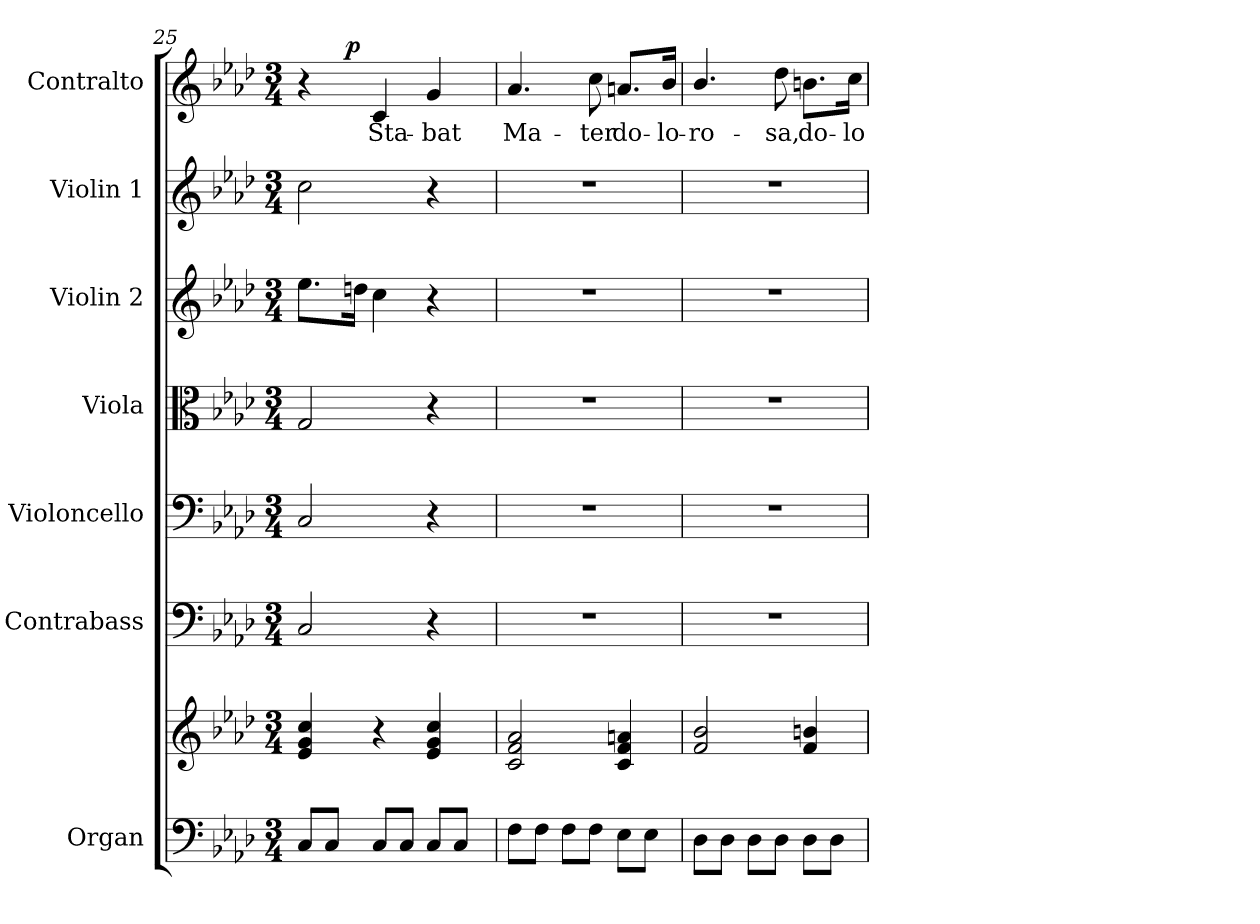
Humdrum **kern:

**kern	**kern	**kern	**kern	**kern	**kern	**kern	**kern	**text	**dynam
*part7	*part7	*part6	*part5	*part4	*part3	*part2	*part1	*part1	*part1
*staff8	*staff7	*staff6	*staff5	*staff4	*staff3	*staff2	*staff1	*staff1	*staff1
*I"Organ	*	*I"Contrabass	*I"Violoncello	*I"Viola	*I"Violin 2	*I"Violin 1	*I"Contralto	*	*
*I'Org.	*	*I'Cb.	*I'Vc.	*I'Vla.	*I'Vln. 2	*I'Vln. 1	*I'C.	*	*
*clefF4	*clefG2	*clefF4	*clefF4	*clefC3	*clefG2	*clefG2	*clefG2	*	*
*	*	*ITrd7c12	*	*	*	*	*	*	*
*k[b-e-a-d-]	*k[b-e-a-d-]	*k[b-e-a-d-]	*k[b-e-a-d-]	*k[b-e-a-d-]	*k[b-e-a-d-]	*k[b-e-a-d-]	*k[b-e-a-d-]	*	*
*f:	*f:	*f:	*f:	*f:	*f:	*f:	*f:	*	*
*M3/4	*M3/4	*M3/4	*M3/4	*M3/4	*M3/4	*M3/4	*M3/4	*	*
=25	=25	=25	=25	=25	=25	=25	=25	=25	=25
*	*	*	*	*	*	*	*^	*	*
8Ci/L	4e-i/ 4gi 4cci	2CCi/	2Ci/	2Gi/	8.ee-i\L	2cci\	4r	8ryy	.	.
8Ci/J	.	.	.	.	.	.	.	32ryy	.	.
.	.	.	.	.	.	.	.	128ryy	.	.
.	.	.	.	.	.	.	.	256ryy	.	.
.	.	.	.	.	.	.	.	1024ryy	.	.
.	.	.	.	.	.	.	.	2ryy	.	p
.	.	.	.	.	16ddni\Jk	.	.	.	.	.
!	!	!	!	!	!	!	!	!	!LO:LY:b:color=#000000	!
8Ci/L	4r	.	.	.	4cci\	.	4ci/	.	Sta-	.
8Ci/J	.	.	.	.	.	.	.	.	.	.
!	!	!	!	!	!	!	!	!	!LO:LY:b:color=#000000	!
8Ci/L	4e-i/ 4gi 4cci	4r	4r	4r	4r	4r	4gi/	.	-bat	.
8Ci/J	.	.	.	.	.	.	.	.	.	.
.	.	.	.	.	.	.	.	16ryy	.	.
.	.	.	.	.	.	.	.	64ryy	.	.
.	.	.	.	.	.	.	.	512.ryy	.	.
=26	=26	=26	=26	=26	=26	=26	=26	=26	=26	=26
!	!	!LO:N:vis=1	!LO:N:vis=1	!LO:N:vis=1	!LO:N:vis=1	!LO:N:vis=1	!	!	!	!
*	*	*	*	*	*	*	*v	*v	*	*
*	*	*	*	*	*	*	*^	*	*
!	!	!	!	!	!	!	!	!	!LO:LY:b:color=#000000	!
*	*	*	*	*	*	*	*v	*v	*	*
8Fi\L	2ci/ 2fi 2a-i	2.r	2.r	2.r	2.r	2.r	4.a-i/	Ma-	.
8Fi\J	.	.	.	.	.	.	.	.	.
8Fi\L	.	.	.	.	.	.	.	.	.
!	!	!	!	!	!	!	!	!LO:LY:b:color=#000000	!
8Fi\J	.	.	.	.	.	.	8cci\	-ter	.
!	!	!	!	!	!	!	!	!LO:LY:b:color=#000000	!
8E-i\L	4ci/ 4fi 4ani	.	.	.	.	.	8.ani/L	do-	.
8E-i\J	.	.	.	.	.	.	.	.	.
!	!	!	!	!	!	!	!	!LO:LY:b:color=#000000	!
.	.	.	.	.	.	.	16b-i/Jk	-lo-	.
!!LO:LB:g=z
=27	=27	=27	=27	=27	=27	=27	=27	=27	=27
!	!	!LO:N:vis=1	!LO:N:vis=1	!LO:N:vis=1	!LO:N:vis=1	!LO:N:vis=1	!	!	!
!	!	!	!	!	!	!	!	!LO:LY:b:color=#000000	!
8D-i\L	2fi/ 2b-i	2.r	2.r	2.r	2.r	2.r	4.b-i/	-ro-	.
8D-i\J	.	.	.	.	.	.	.	.	.
8D-i\L	.	.	.	.	.	.	.	.	.
!	!	!	!	!	!	!	!	!LO:LY:b:color=#000000	!
8D-i\J	.	.	.	.	.	.	8dd-i\	-sa,	.
!	!	!	!	!	!	!	!	!LO:LY:b:color=#000000	!
8D-i\L	4fi/ 4bni	.	.	.	.	.	8.bni\L	do-	.
8D-i\J	.	.	.	.	.	.	.	.	.
!	!	!	!	!	!	!	!	!LO:LY:b:color=#000000	!
.	.	.	.	.	.	.	16cci\Jk	-lo-	.
=	=	=	=	=	=	=	=	=	=
*-	*-	*-	*-	*-	*-	*-	*-	*-	*-
